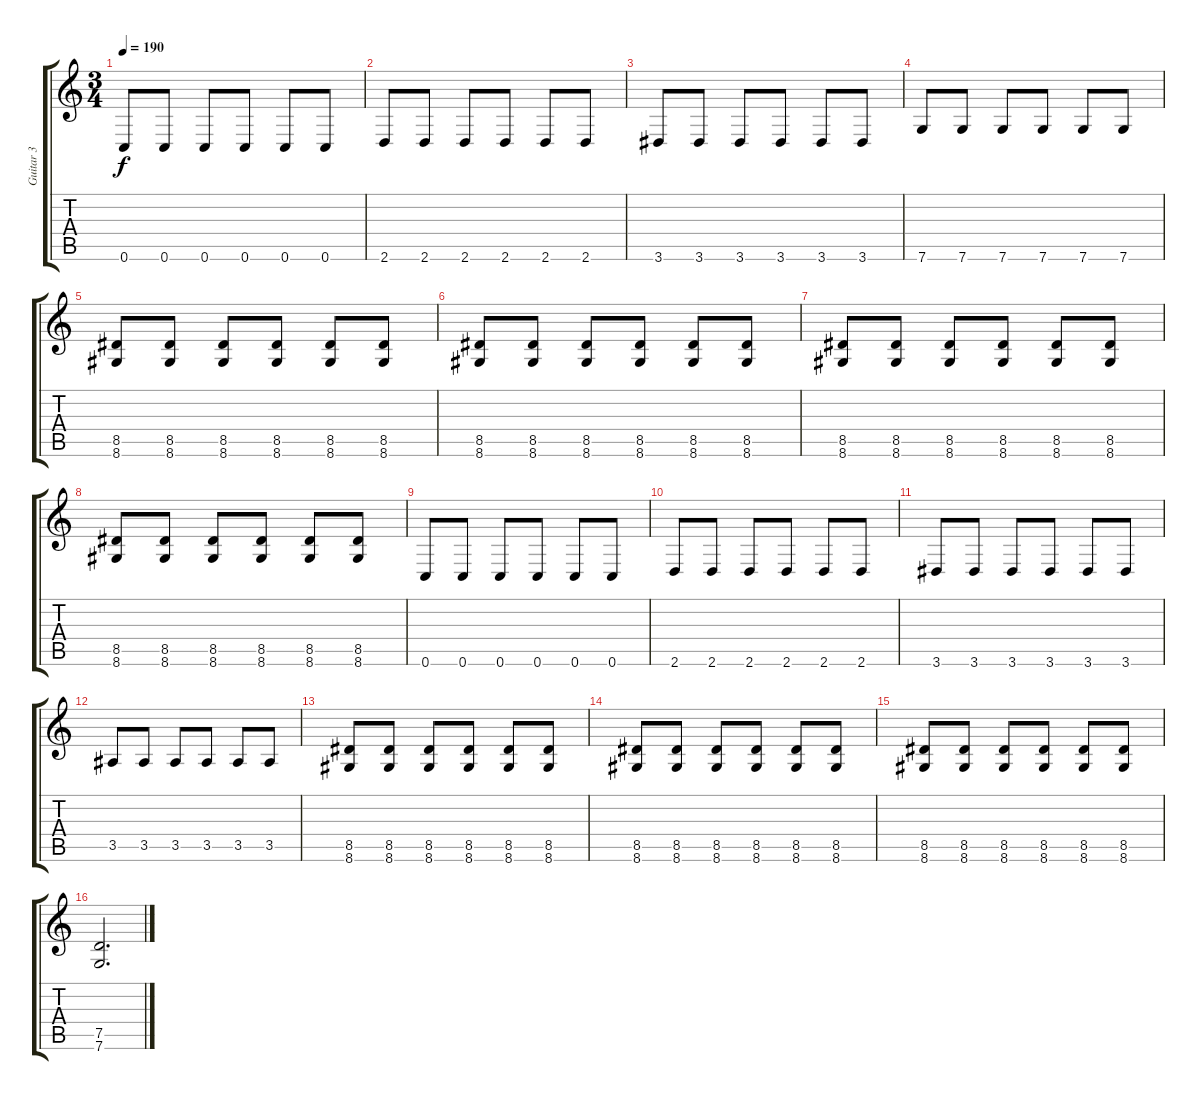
\track ("Guitar 3" "Guitar 3") {instrument distortionguitar}
\staff {score tabs}
\tuning (D4 A3 F3 C3 G2 C2) {hide}
\ts (3 4)
\tempo 190
\clef g2
\ks c
0.6.8{dy f} 0.6.8 0.6.8 0.6.8 0.6.8 0.6.8 |
2.6.8 2.6.8 2.6.8 2.6.8 2.6.8 2.6.8 |
3.6.8 3.6.8 3.6.8 3.6.8 3.6.8 3.6.8 |
7.6.8 7.6.8 7.6.8 7.6.8 7.6.8 7.6.8 |
(8.5 8.6).8 (8.5 8.6).8 (8.5 8.6).8 (8.5 8.6).8 (8.5 8.6).8 (8.5 8.6).8 |
(8.5 8.6).8 (8.5 8.6).8 (8.5 8.6).8 (8.5 8.6).8 (8.5 8.6).8 (8.5 8.6).8 |
(8.5 8.6).8 (8.5 8.6).8 (8.5 8.6).8 (8.5 8.6).8 (8.5 8.6).8 (8.5 8.6).8 |
(8.5 8.6).8 (8.5 8.6).8 (8.5 8.6).8 (8.5 8.6).8 (8.5 8.6).8 (8.5 8.6).8 |
0.6.8 0.6.8 0.6.8 0.6.8 0.6.8 0.6.8 |
2.6.8 2.6.8 2.6.8 2.6.8 2.6.8 2.6.8 |
3.6.8 3.6.8 3.6.8 3.6.8 3.6.8 3.6.8 |
3.5.8 3.5.8 3.5.8 3.5.8 3.5.8 3.5.8 |
(8.5 8.6).8 (8.5 8.6).8 (8.5 8.6).8 (8.5 8.6).8 (8.5 8.6).8 (8.5 8.6).8 |
(8.5 8.6).8 (8.5 8.6).8 (8.5 8.6).8 (8.5 8.6).8 (8.5 8.6).8 (8.5 8.6).8 |
(8.5 8.6).8 (8.5 8.6).8 (8.5 8.6).8 (8.5 8.6).8 (8.5 8.6).8 (8.5 8.6).8 |
(7.5 7.6).2{d}
